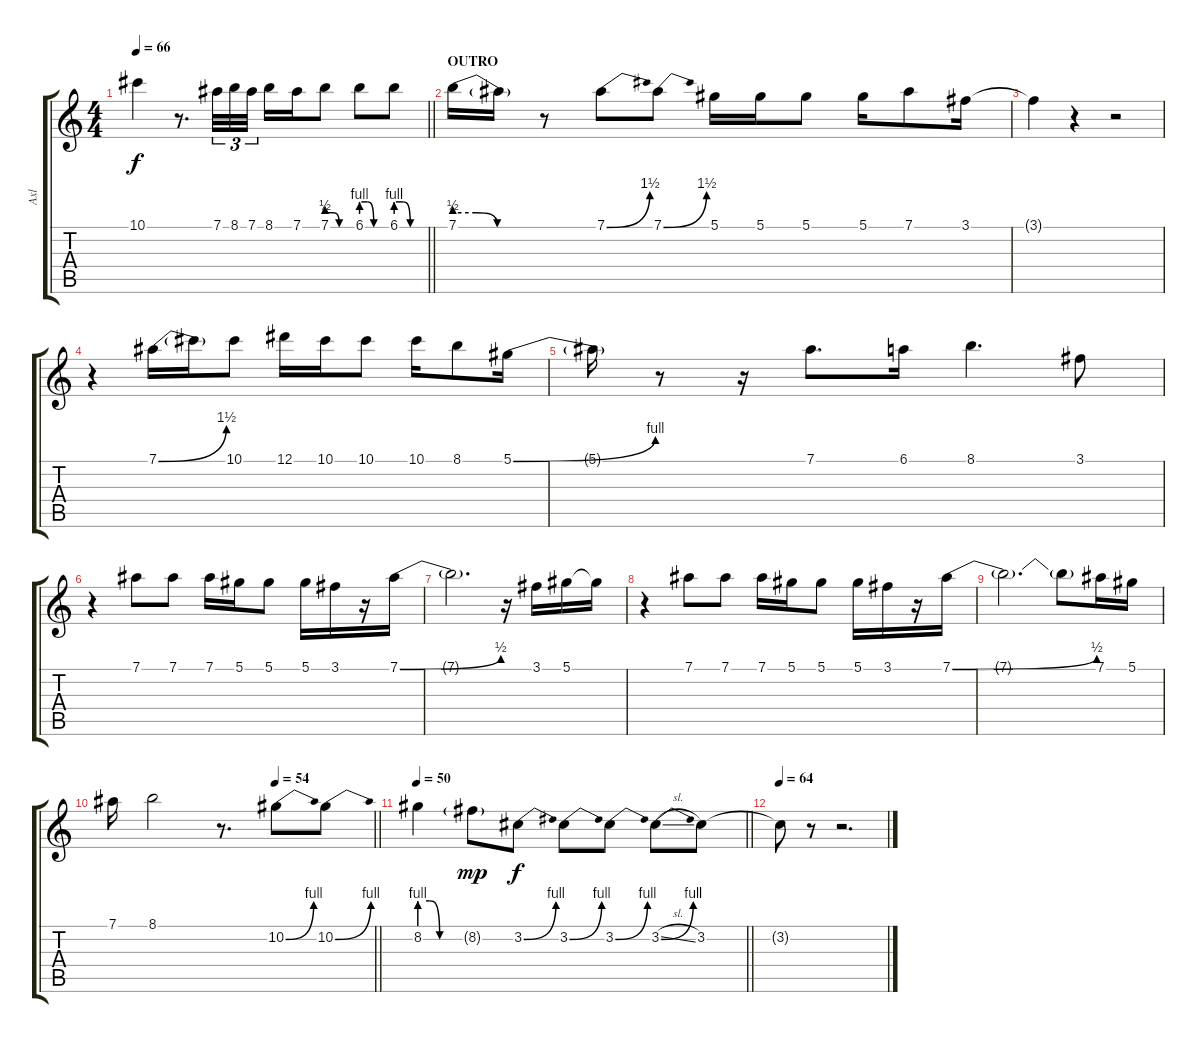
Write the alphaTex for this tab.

\track ("Axl" "Axl") {instrument overdrivenguitar}
\staff {score tabs}
\tuning (Eb4 Bb3 Gb3 Db3 Ab2 Eb2) {hide}
\ts (4 4)
\tempo 66
\clef g2
\barLineRight lightlight
\ks c
10.1{t}.4{dy f} r.8{d} 7.1.32{tu (3 2)} 8.1.32{tu (3 2)} 7.1.32{tu (3 2)} 8.1.16 7.1.16 7.1{be (custom 0 2 15 2 30 0 60 0)}.8 6.1{be (custom 0 4 15 4 30 0 60 0)}.8 6.1{be (custom 0 4 15 4 30 0 60 0)}.8 |
\section ("" "OUTRO")
7.1{be (custom 0 2 15 2 30 0 60 0)}.16 7.1{t}.16 r.8 7.1{be (bend 0 0 60 6)}.8 7.1{be (bend 0 0 60 6)}.8 5.1.16 5.1.16 5.1.8 5.1.16 7.1.8 3.1.16 |
3.1{t}.4 r.4 r.2 |
r.4 7.1{be (bend 0 0 60 6)}.16 7.1{t}.16 10.1.8 12.1.16 10.1.16 10.1.8 10.1.16 8.1.8 5.1{be (bend 0 0 60 4)}.16 |
5.1{t}.16 r.8 r.16 7.1.8{d} 6.1.16 8.1.4{d} 3.1.8 |
r.4 7.1.8 7.1.8 7.1.16 5.1.16 5.1.8 5.1.16 3.1.16 r.16 7.1{be (bend 0 0 60 2)}.16 |
7.1{t}.2{d} r.16 3.1.16 5.1.16 5.1{t}.16 |
r.4 7.1.8 7.1.8 7.1.16 5.1.16 5.1.8 5.1.16 3.1.16 r.16 7.1{be (bend 0 0 60 2)}.16 |
7.1{t}.2{d} 7.1{t}.8 7.1.16 5.1.16 |
\tempo (54 0.625)
\barLineRight lightlight
7.1.16 8.1.2 r.8{d} 10.2{be (bend 0 0 60 4)}.8 10.2{be (bend 0 0 60 4)}.8 |
\tempo 50
\barLineRight lightlight
8.2{be (custom 0 4 15 4 30 0 60 0)}.4 8.2{g}.8{dy mp} 3.2{be (bend 0 0 60 4)}.8{dy f} 3.2{be (bend 0 0 60 4)}.8 3.2{be (bend 0 0 60 4)}.8 3.2{be (bend 0 0 60 4) sl}.8 3.2.8 |
\tempo 64
3.2{t}.8 r.8 r.2{d}
